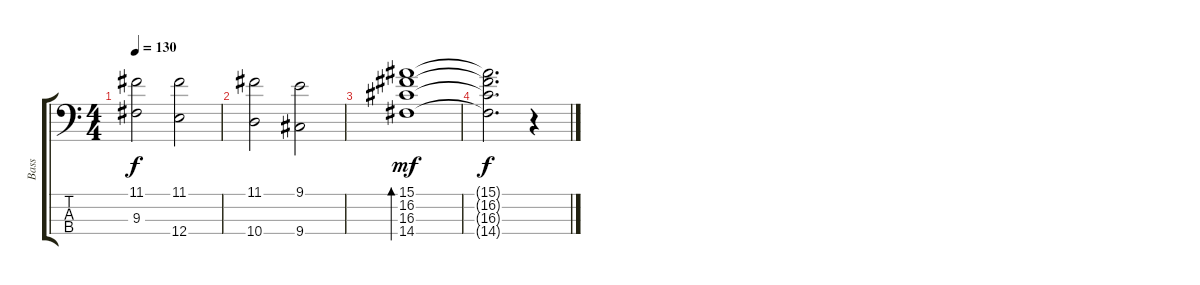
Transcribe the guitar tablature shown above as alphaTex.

\track ("Bass" "Bass") {instrument electricbassfinger}
\staff {score tabs}
\tuning (G2 D2 A1 E1) {hide}
\ts (4 4)
\tempo 130
\clef f4
\ks c
(11.1 9.3).2{dy f} (11.1 12.4).2 |
(11.1 10.4).2 (9.1 9.4).2 |
(15.1 16.2 16.3 14.4).1{bd 120 dy mf} |
(15.1{t} 16.2{t} 16.3{t} 14.4{t}).2{d dy f} r.4
